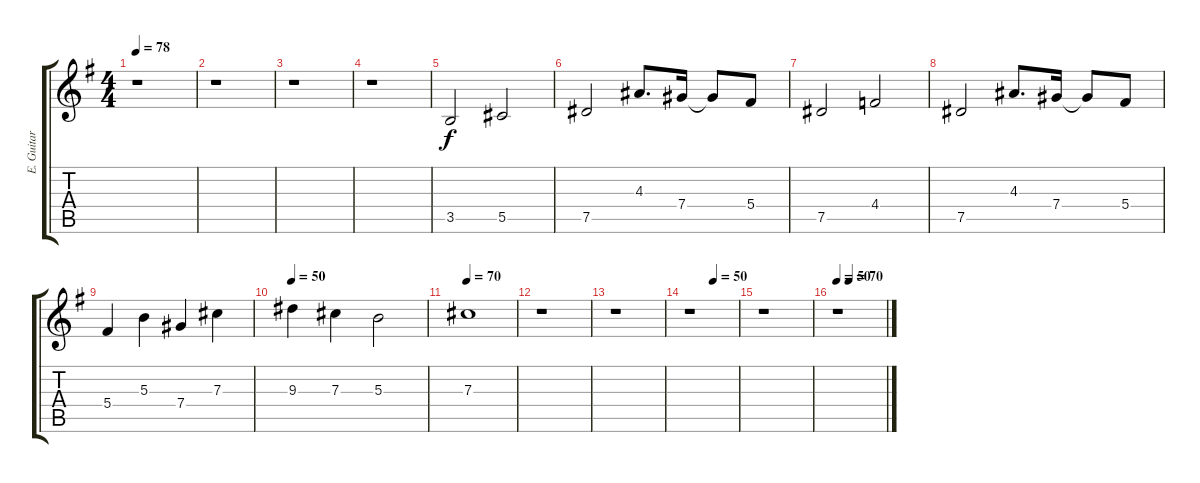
\track ("E. Guitar II" "E. Guitar ") {instrument overdrivenguitar}
\staff {score tabs}
\tuning (Eb4 Bb3 Gb3 Db3 Ab2 Eb2) {hide}
\ts (4 4)
\tempo 78
\clef g2
\ks g
r.1{dy f} |
r.1 |
r.1 |
r.1 |
3.5.2 5.5.2 |
7.5.2 4.3.8{d} 7.4.16 7.4{t}.8 5.4.8 |
7.5.2 4.4.2 |
7.5.2 4.3.8{d} 7.4.16 7.4{t}.8 5.4.8 |
5.4.4 5.3.4 7.4.4 7.3.4 |
\tempo 50
9.3.4 7.3.4 5.3.2 |
\tempo 70
7.3.1 |
r.1 |
r.1 |
\tempo (50 0.5)
r.1 |
r.1 |
\tempo 50
\tempo (70 0.25)
r.1
